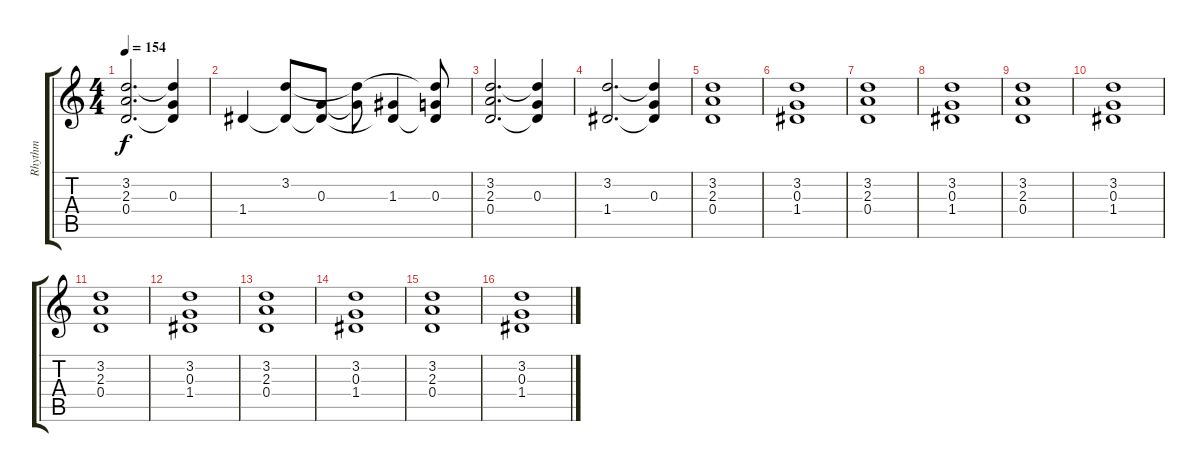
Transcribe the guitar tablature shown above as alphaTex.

\track ("Rhythm" "Rhythm") {instrument electricguitarjazz}
\staff {score tabs}
\tuning (E4 B3 G3 D3 A2 E2) {hide}
\ts (4 4)
\tempo 154
\clef g2
\ks c
(3.2 2.3 0.4).2{d dy f} (3.2{t} 0.3 0.4{t}).4 |
1.4.4 (3.2 1.4{t}).8 (0.3 1.4{t}).8 (3.2{t} 0.3{t}).8 (1.3 1.4{t}).4 (3.2{t} 0.3 1.4{t}).8 |
(3.2 2.3 0.4).2{d} (3.2{t} 0.3 0.4{t}).4 |
(3.2 1.4).2{d} (3.2{t} 0.3 1.4{t}).4 |
(3.2 2.3 0.4).1 |
(3.2 0.3 1.4).1 |
(3.2 2.3 0.4).1 |
(3.2 0.3 1.4).1 |
(3.2 2.3 0.4).1 |
(3.2 0.3 1.4).1 |
(3.2 2.3 0.4).1 |
(3.2 0.3 1.4).1 |
(3.2 2.3 0.4).1 |
(3.2 0.3 1.4).1 |
(3.2 2.3 0.4).1 |
(3.2 0.3 1.4).1
